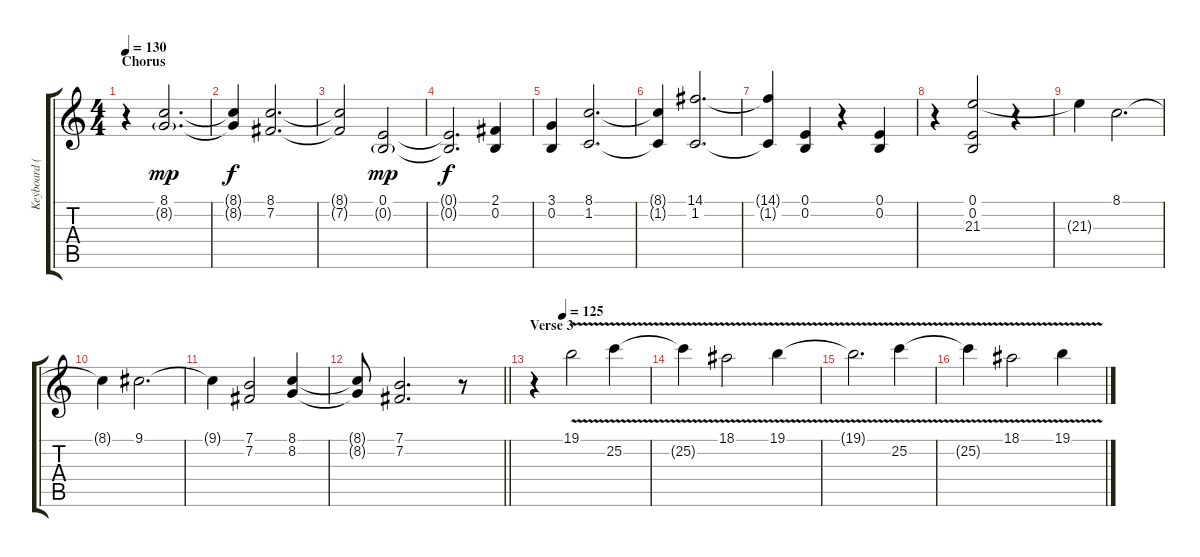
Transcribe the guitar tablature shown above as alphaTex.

\track ("Keyboard (Whistle)" "Keyboard (") {instrument whistle}
\staff {score tabs}
\tuning (E4 B3 G3 D3 A2 E2) {hide}
\ts (4 4)
\section ("" "Chorus")
\tempo 130
\clef g2
\ks c
r.4{dy f} (8.1 8.2{g}).2{d dy mp instrument pad4choir} |
(8.1{t} 8.2{t}).4{dy f} (8.1 7.2).2{d} |
(8.1{t} 7.2{t}).2 (0.1 0.2{g}).2{dy mp} |
(0.1{t} 0.2{t}).2{d dy f} (2.1 0.2).4 |
(3.1 0.2).4 (8.1 1.2).2{d} |
(8.1{t} 1.2{t}).4 (14.1 1.2).2{d} |
(14.1{t} 1.2{t}).4 (0.1 0.2).4 r.4 (0.1 0.2).4 |
r.4 (0.1 0.2 21.3).2 r.4 |
21.3{t}.4 8.1.2{d} |
8.1{t}.4 9.1.2{d} |
9.1{t}.4 (7.1 7.2).2 (8.1 8.2).4 |
\barLineRight lightlight
(8.1{t} 8.2{t}).8 (7.1 7.2).2{d} r.8 |
\section ("" "Verse 3")
\tempo (125 0.25)
r.4 19.1{v}.2 25.2{v}.4 |
25.2{t}.4 18.1{v}.2 19.1{v}.4 |
19.1{t}.2{d} 25.2{v}.4 |
25.2{t}.4 18.1{v}.2 19.1{v}.4
